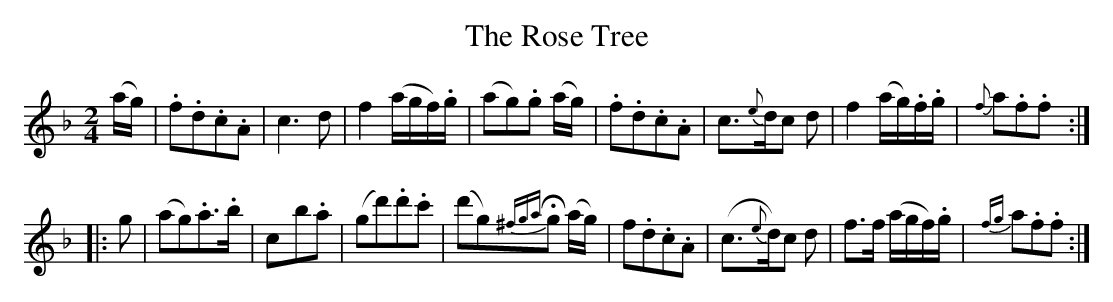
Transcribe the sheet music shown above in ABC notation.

X:1
T:Rose Tree, The
M:2/4
L:1/8
K:F
(a/g/)|.f.d.c.A|c3 d|f2 (a/g/f/).g/|(ag).g (a/g/)|.f.d.c.A|c>{e}dc d|f2 (a/g/).f/.g/|{f}a.f.f:|
|:g|(ag).a>.b|c’2-b.a|(gd').d'.c'|(d'g){^fga}!fermata!g (a/g/)|=.f.d.c.A|(c>{e}d)c d|f>f (a/g/f/).g/|{fg}a.f.f:|]
